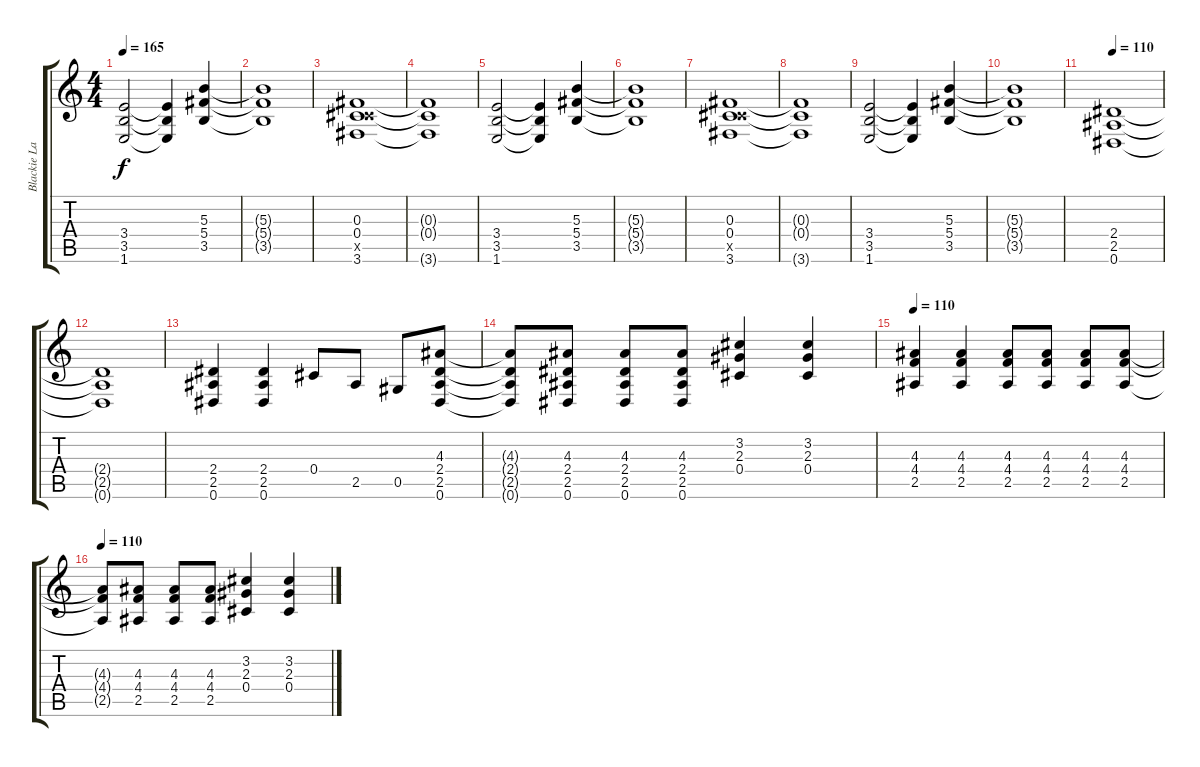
\track ("Blackie Lawless/Rythmic Guitar" "Blackie La") {instrument electricguitarclean}
\staff {score tabs}
\tuning (Eb4 Bb3 Gb3 Db3 Ab2 Eb2) {hide}
\ts (4 4)
\tempo 165
\clef g2
\ks c
(3.4 3.5 1.6).2{dy f} (3.4{t} 3.5{t} 1.6{t}).4 (5.3 5.4 3.5).4 |
(5.3{t} 5.4{t} 3.5{t}).1 |
(0.3 0.4 5.5{x} 3.6).1{volume 15 balance 16 instrument overdrivenguitar} |
(0.3{t} 0.4{t} 3.6{t}).1 |
(3.4 3.5 1.6).2 (3.4{t} 3.5{t} 1.6{t}).4 (5.3 5.4 3.5).4 |
(5.3{t} 5.4{t} 3.5{t}).1 |
(0.3 0.4 5.5{x} 3.6).1{volume 15 balance 16 instrument overdrivenguitar} |
(0.3{t} 0.4{t} 3.6{t}).1 |
(3.4 3.5 1.6).2 (3.4{t} 3.5{t} 1.6{t}).4 (5.3 5.4 3.5).4 |
(5.3{t} 5.4{t} 3.5{t}).1 |
\tempo 110
(2.4 2.5 0.6).1{volume 13 instrument overdrivenguitar} |
(2.4{t} 2.5{t} 0.6{t}).1 |
(2.4 2.5 0.6).4{volume 16 balance 8} (2.4 2.5 0.6).4 0.4.8 2.5.8 0.5.8 (4.3 2.4 2.5 0.6).8 |
(4.3{t} 2.4{t} 2.5{t} 0.6{t}).8 (4.3 2.4 2.5 0.6).8 (4.3 2.4 2.5 0.6).8 (4.3 2.4 2.5 0.6).8 (3.2 2.3 0.4).4 (3.2 2.3 0.4).4 |
\tempo 110
(4.3 4.4 2.5).4 (4.3 4.4 2.5).4 (4.3 4.4 2.5).8 (4.3 4.4 2.5).8 (4.3 4.4 2.5).8 (4.3 4.4 2.5).8 |
\tempo 110
(4.3{t} 4.4{t} 2.5{t}).8 (4.3 4.4 2.5).8 (4.3 4.4 2.5).8 (4.3 4.4 2.5).8 (3.2 2.3 0.4).4 (3.2 2.3 0.4).4
